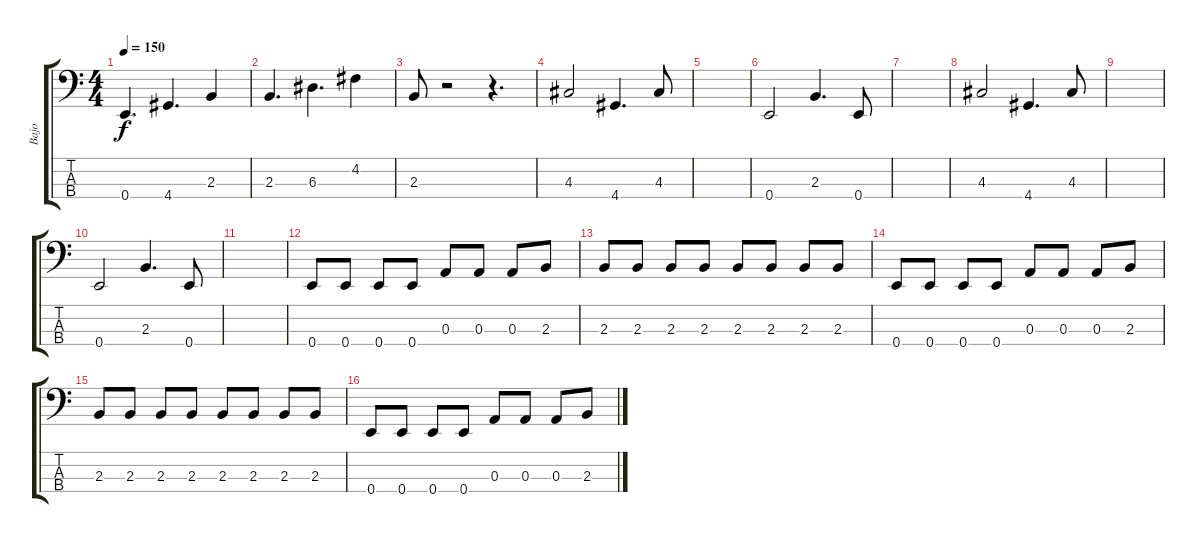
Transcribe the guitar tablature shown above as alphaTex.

\track ("Bajo" "Bajo") {instrument electricbassfinger}
\staff {score tabs}
\tuning (G2 D2 A1 E1) {hide}
\ts (4 4)
\tempo 150
\clef f4
\ks c
0.4.4{d dy f} 4.4.4{d} 2.3.4 |
2.3.4{d} 6.3.4{d} 4.2.4 |
2.3.8 r.2 r.4{d} |
4.3.2 4.4.4{d} 4.3.8 |
|
0.4.2 2.3.4{d} 0.4.8 |
|
4.3.2 4.4.4{d} 4.3.8 |
|
0.4.2 2.3.4{d} 0.4.8 |
|
0.4.8 0.4.8 0.4.8 0.4.8 0.3.8 0.3.8 0.3.8 2.3.8 |
2.3.8 2.3.8 2.3.8 2.3.8 2.3.8 2.3.8 2.3.8 2.3.8 |
0.4.8 0.4.8 0.4.8 0.4.8 0.3.8 0.3.8 0.3.8 2.3.8 |
2.3.8 2.3.8 2.3.8 2.3.8 2.3.8 2.3.8 2.3.8 2.3.8 |
0.4.8 0.4.8 0.4.8 0.4.8 0.3.8 0.3.8 0.3.8 2.3.8
